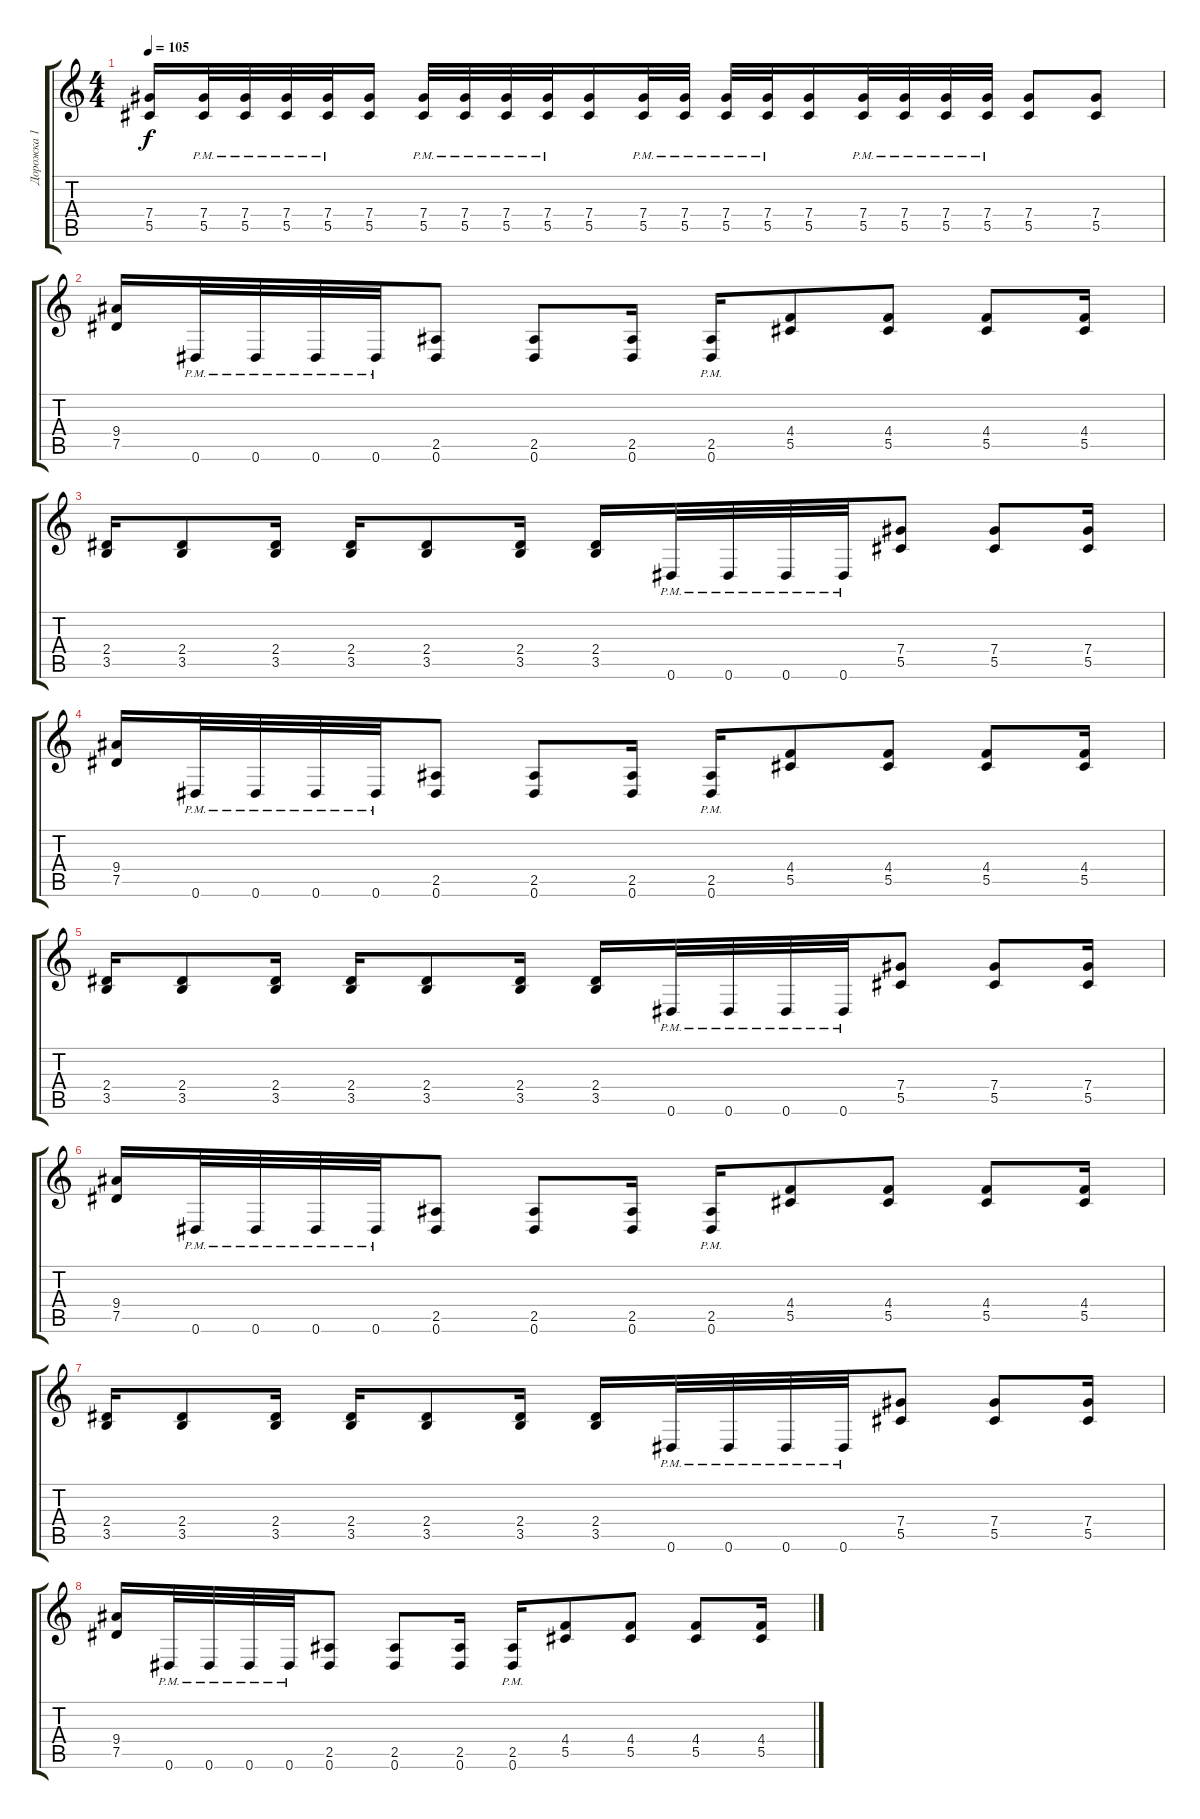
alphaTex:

\track ("Дорожка 1" "Дорожка 1") {instrument acousticguitarsteel}
\staff {score tabs}
\tuning (Eb4 Bb3 Gb3 Db3 Ab2 Eb2) {hide}
\ts (4 4)
\tempo 105
\clef g2
\ks c
(7.4 5.5).16{dy f} (7.4{pm} 5.5{pm}).32 (7.4{pm} 5.5{pm}).32 (7.4{pm} 5.5{pm}).32 (7.4{pm} 5.5{pm}).32 (7.4 5.5).16 (7.4{pm} 5.5{pm}).32 (7.4{pm} 5.5{pm}).32 (7.4{pm} 5.5{pm}).32 (7.4{pm} 5.5{pm}).32 (7.4 5.5).16 (7.4{pm} 5.5{pm}).32 (7.4{pm} 5.5{pm}).32 (7.4{pm} 5.5{pm}).32 (7.4{pm} 5.5{pm}).32 (7.4 5.5).16 (7.4{pm} 5.5{pm}).32 (7.4{pm} 5.5{pm}).32 (7.4{pm} 5.5{pm}).32 (7.4{pm} 5.5{pm}).32 (7.4 5.5).8 (7.4 5.5).8 |
(9.4 7.5).16 0.6{pm}.32 0.6{pm}.32 0.6{pm}.32 0.6{pm}.32 (2.5 0.6).8 (2.5 0.6).8 (2.5 0.6).16 (2.5{pm} 0.6{pm}).16 (4.4 5.5).8 (4.4 5.5).8 (4.4 5.5).8 (4.4 5.5).16 |
(2.4 3.5).16 (2.4 3.5).8 (2.4 3.5).16 (2.4 3.5).16 (2.4 3.5).8 (2.4 3.5).16 (2.4 3.5).16 0.6{pm}.32 0.6{pm}.32 0.6{pm}.32 0.6{pm}.32 (7.4 5.5).8 (7.4 5.5).8 (7.4 5.5).16 |
(9.4 7.5).16 0.6{pm}.32 0.6{pm}.32 0.6{pm}.32 0.6{pm}.32 (2.5 0.6).8 (2.5 0.6).8 (2.5 0.6).16 (2.5{pm} 0.6{pm}).16 (4.4 5.5).8 (4.4 5.5).8 (4.4 5.5).8 (4.4 5.5).16 |
(2.4 3.5).16 (2.4 3.5).8 (2.4 3.5).16 (2.4 3.5).16 (2.4 3.5).8 (2.4 3.5).16 (2.4 3.5).16 0.6{pm}.32 0.6{pm}.32 0.6{pm}.32 0.6{pm}.32 (7.4 5.5).8 (7.4 5.5).8 (7.4 5.5).16 |
(9.4 7.5).16 0.6{pm}.32 0.6{pm}.32 0.6{pm}.32 0.6{pm}.32 (2.5 0.6).8 (2.5 0.6).8 (2.5 0.6).16 (2.5{pm} 0.6{pm}).16 (4.4 5.5).8 (4.4 5.5).8 (4.4 5.5).8 (4.4 5.5).16 |
(2.4 3.5).16 (2.4 3.5).8 (2.4 3.5).16 (2.4 3.5).16 (2.4 3.5).8 (2.4 3.5).16 (2.4 3.5).16 0.6{pm}.32 0.6{pm}.32 0.6{pm}.32 0.6{pm}.32 (7.4 5.5).8 (7.4 5.5).8 (7.4 5.5).16 |
(9.4 7.5).16 0.6{pm}.32 0.6{pm}.32 0.6{pm}.32 0.6{pm}.32 (2.5 0.6).8 (2.5 0.6).8 (2.5 0.6).16 (2.5{pm} 0.6{pm}).16 (4.4 5.5).8 (4.4 5.5).8 (4.4 5.5).8 (4.4 5.5).16
